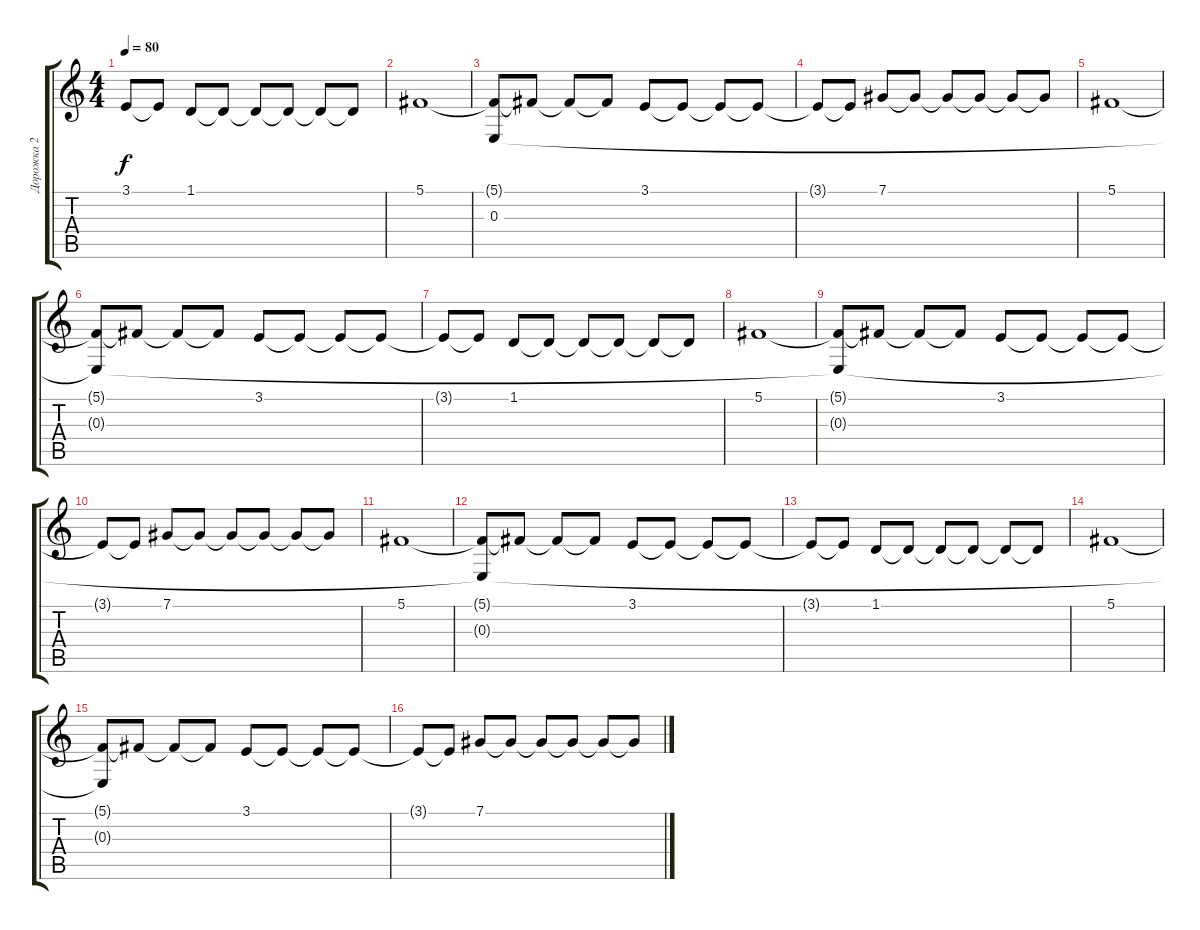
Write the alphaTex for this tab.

\track ("Дорожка 2" "Дорожка 2") {instrument pad2warm}
\staff {score tabs}
\tuning (Db4 Ab3 E3 B2 Gb2 Db2) {hide}
\ts (4 4)
\tempo 80
\clef g2
\ks c
3.1{t}.8{dy f} 3.1{t}.8 1.1.8 1.1{t}.8 1.1{t}.8 1.1{t}.8 1.1{t}.8 1.1{t}.8 |
5.1.1 |
(5.1{t} 0.3{t}).8 5.1{t}.8 5.1{t}.8 5.1{t}.8 3.1.8 3.1{t}.8 3.1{t}.8 3.1{t}.8 |
3.1{t}.8 3.1{t}.8 7.1.8 7.1{t}.8 7.1{t}.8 7.1{t}.8 7.1{t}.8 7.1{t}.8 |
5.1.1 |
(5.1{t} 0.3{t}).8 5.1{t}.8 5.1{t}.8 5.1{t}.8 3.1.8 3.1{t}.8 3.1{t}.8 3.1{t}.8 |
3.1{t}.8 3.1{t}.8 1.1.8 1.1{t}.8 1.1{t}.8 1.1{t}.8 1.1{t}.8 1.1{t}.8 |
5.1.1 |
(5.1{t} 0.3{t}).8 5.1{t}.8 5.1{t}.8 5.1{t}.8 3.1.8 3.1{t}.8 3.1{t}.8 3.1{t}.8 |
3.1{t}.8 3.1{t}.8 7.1.8 7.1{t}.8 7.1{t}.8 7.1{t}.8 7.1{t}.8 7.1{t}.8 |
5.1.1 |
(5.1{t} 0.3{t}).8 5.1{t}.8 5.1{t}.8 5.1{t}.8 3.1.8 3.1{t}.8 3.1{t}.8 3.1{t}.8 |
3.1{t}.8 3.1{t}.8 1.1.8 1.1{t}.8 1.1{t}.8 1.1{t}.8 1.1{t}.8 1.1{t}.8 |
5.1.1 |
(5.1{t} 0.3{t}).8 5.1{t}.8 5.1{t}.8 5.1{t}.8 3.1.8 3.1{t}.8 3.1{t}.8 3.1{t}.8 |
3.1{t}.8 3.1{t}.8 7.1.8 7.1{t}.8 7.1{t}.8 7.1{t}.8 7.1{t}.8 7.1{t}.8
